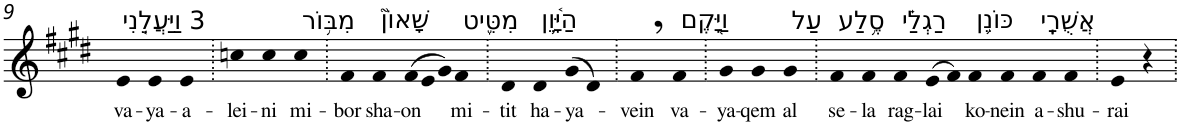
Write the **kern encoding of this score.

**kern	**text
*part1	*part1
*staff1	*staff1
*I"Piano	*
*I'Pno	*
!!LO:PB:g=z
*clefG2	*
*k[f#c#g#d#]	*
*E:	*
=9	=9
!LO:TX:a:t=3 וַיַּעֲלֵ֤נִי	!
!	!LO:LY:b
4e	va-
!	!LO:LY:b
4e	-ya-
!	!LO:LY:b
4e	-a-
=10.	=10.
!	!LO:LY:b
4ccn	-lei-
!	!LO:LY:b
4cc	-ni
!LO:TX:a:t=מִבּ֥וֹר	!
!	!LO:LY:b
4cc	mi-
=11.	=11.
!	!LO:LY:b
4f#	-bor
!LO:TX:a:t=שָׁאוֹן֮	!
!	!LO:LY:b
4f#	sha-
*Xtuplet	*
!	!LO:LY:b
(>12f#	-on
12e	.
12g#)	.
!LO:TX:a:t=מִטִּ֪יט	!
!	!LO:LY:b
4f#	mi-
=12.	=12.
!	!LO:LY:b
4d#	-tit
!LO:TX:a:t=הַיָּ֫וֵ֥ן	!
!	!LO:LY:b
4d#	ha-
!	!LO:LY:b
(>8g#	-ya-
8d#)	.
=13.	=13.
!	!LO:LY:b
4f#,	-vein
!LO:TX:a:t=וַיָּ֖קֶם	!
!	!LO:LY:b
4f#	va-
=14.	=14.
!	!LO:LY:b
4g#	-ya-
!	!LO:LY:b
4g#	-qem
!LO:TX:a:t=עַל	!
!	!LO:LY:b
4g#	al
=15.	=15.
!LO:TX:a:t=סֶ֥לַע	!
!	!LO:LY:b
4f#	se-
!	!LO:LY:b
4f#	-la
!LO:TX:a:t=רַגְלַ֗י	!
!	!LO:LY:b
4f#	rag-
!	!LO:LY:b
(>8e	-lai
8f#)	.
!LO:TX:a:t=כּוֹנֵ֥ן	!
!	!LO:LY:b
4f#	ko-
!	!LO:LY:b
4f#	-nein
!LO:TX:a:t=אֲשֻׁרָֽי	!
!	!LO:LY:b
4f#	a-
!	!LO:LY:b
4f#	-shu-
=16.	=16.
!	!LO:LY:b
4e	-rai
4r	.
=.	=.
*-	*-
